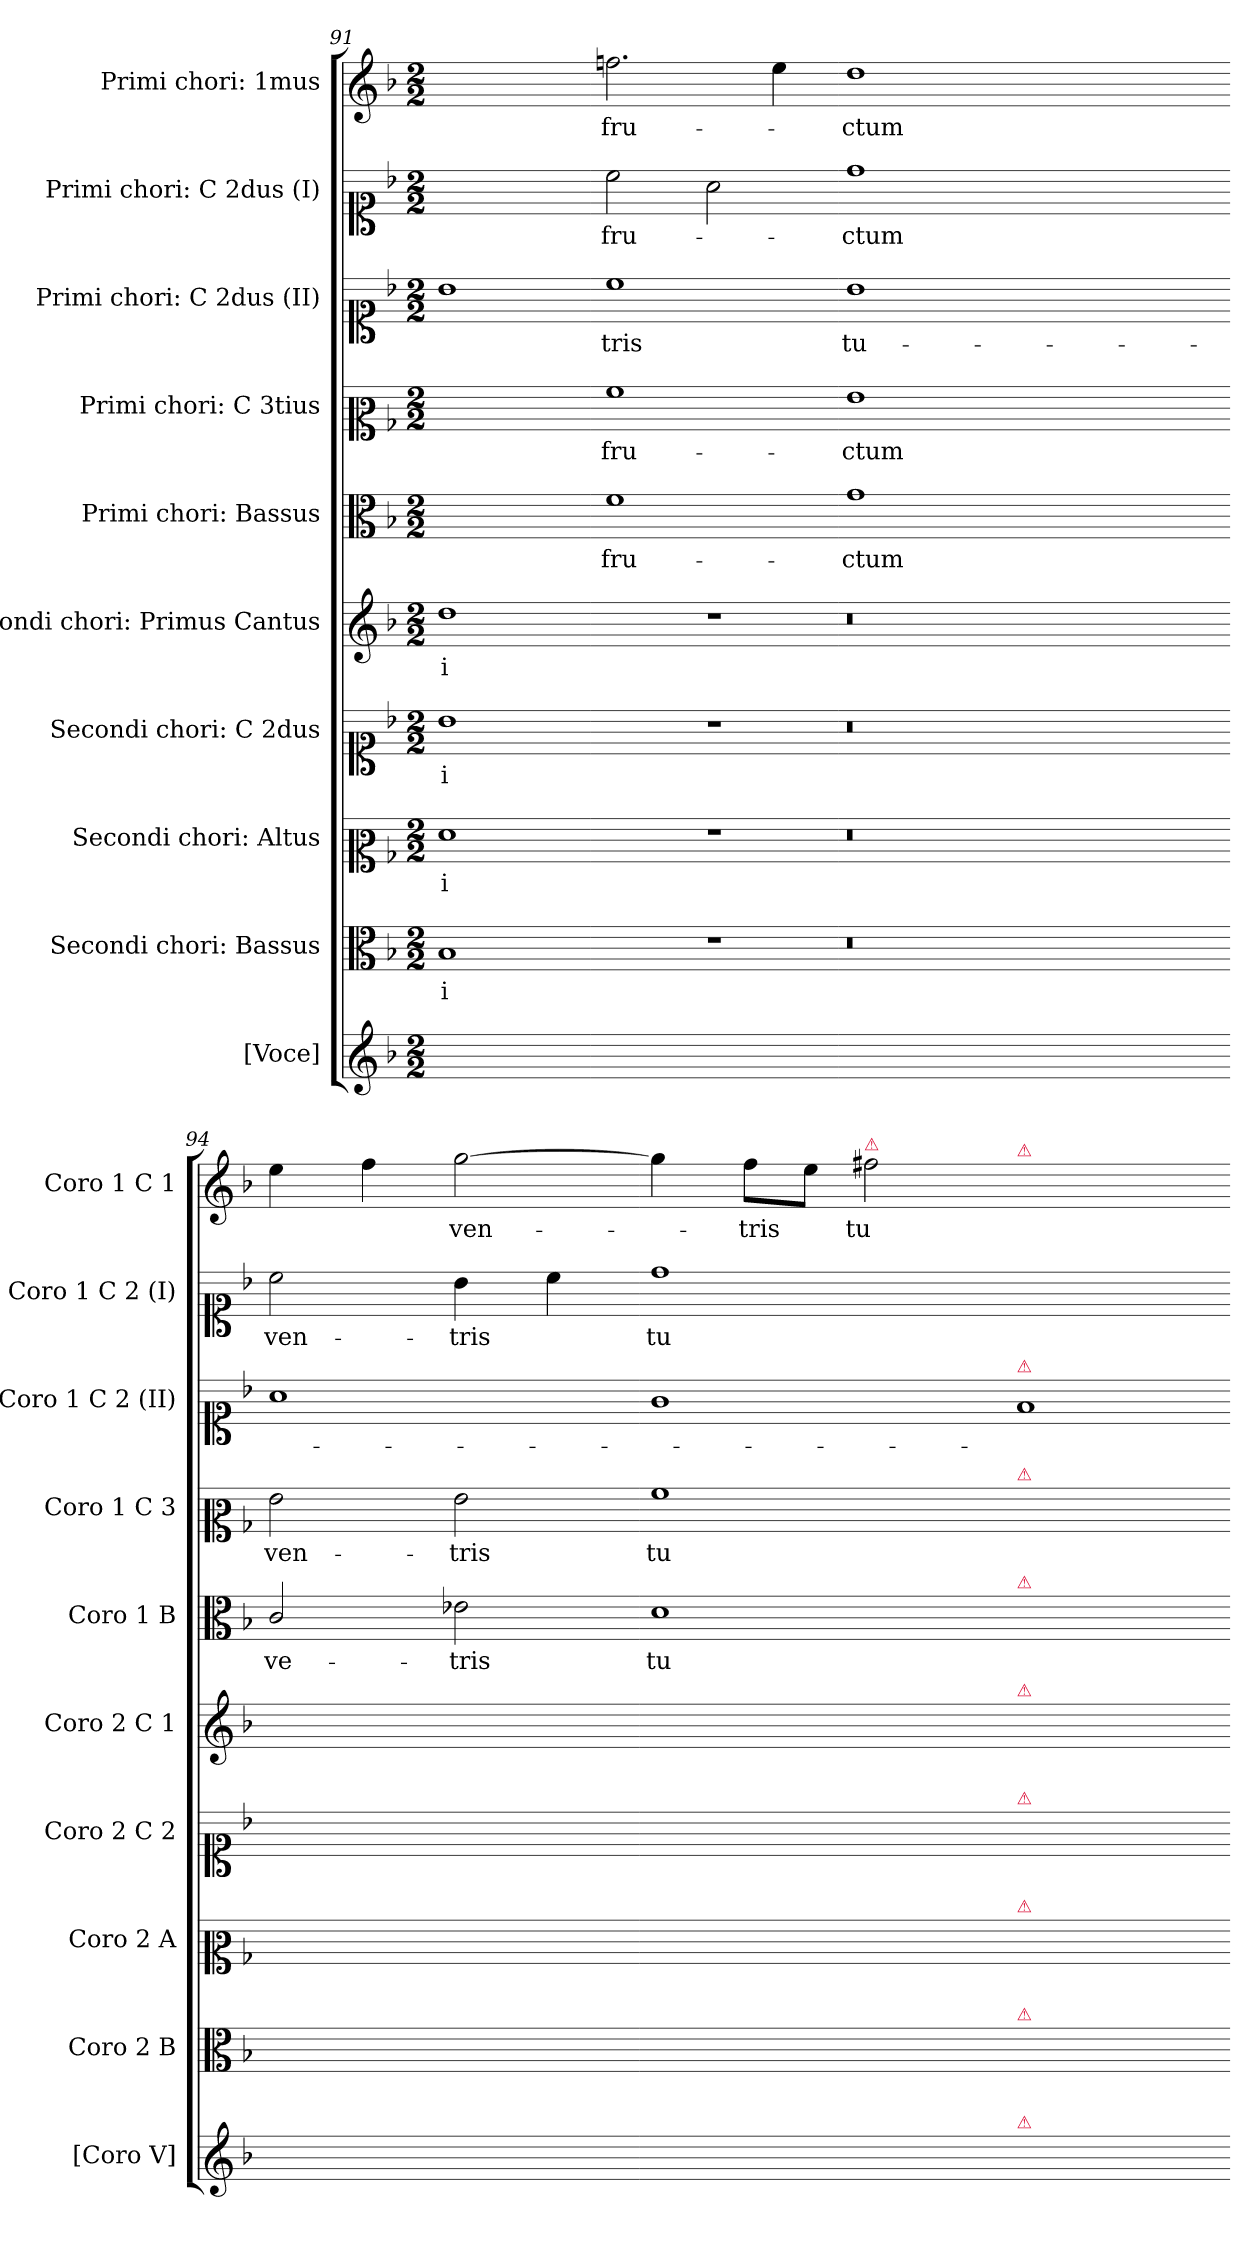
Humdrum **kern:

**kern	**kern	**text	**kern	**text	**kern	**text	**kern	**text	**kern	**text	**kern	**text	**kern	**text	**kern	**text	**kern	**text
*part10	*part9	*part9	*part8	*part8	*part7	*part7	*part6	*part6	*part5	*part5	*part4	*part4	*part3	*part3	*part2	*part2	*part1	*part1
*staff10	*staff9	*staff9	*staff8	*staff8	*staff7	*staff7	*staff6	*staff6	*staff5	*staff5	*staff4	*staff4	*staff3	*staff3	*staff2	*staff2	*staff1	*staff1
*I"[Voce]	*I"Secondi chori: Bassus	*	*I"Secondi chori: Altus	*	*I"Secondi chori: C 2dus	*	*I"Secondi chori: Primus Cantus	*	*I"Primi chori: Bassus	*	*I"Primi chori: C 3tius	*	*I"Primi chori: C 2dus (II)	*	*I"Primi chori: C 2dus (I)	*	*I"Primi chori: 1mus	*
*I'[Coro V]	*I'Coro 2 B	*	*I'Coro 2 A	*	*I'Coro 2 C 2	*	*I'Coro 2 C 1	*	*I'Coro 1 B	*	*I'Coro 1 C 3	*	*I'Coro 1 C 2 (II)	*	*I'Coro 1 C 2 (I)	*	*I'Coro 1 C 1	*
*clefG2	*clefC3	*	*clefC2	*	*clefC1	*	*clefG2	*	*clefC3	*	*clefC2	*	*clefC1	*	*clefC1	*	*clefG2	*
*k[b-]	*k[b-]	*	*k[b-]	*	*k[b-]	*	*k[b-]	*	*k[b-]	*	*k[b-]	*	*k[b-]	*	*k[b-]	*	*k[b-]	*
*M2/2	*M2/2	*	*M2/2	*	*M2/2	*	*M2/2	*	*M2/2	*	*M2/2	*	*M2/2	*	*M2/2	*	*M2/2	*
=91	=91	=91	=91	=91	=91	=91	=91	=91	=91	=91	=91	=91	=91	=91	=91	=91	=91	=91
1ryy	1B-/	-i	1f\	-i	1b-\	-i	1dd\	-i	1ryy	.	1ryy	.	1b-\	.	1ryy	.	1ryy	.
=92-	=92-	=92-	=92-	=92-	=92-	=92-	=92-	=92-	=92-	=92-	=92-	=92-	=92-	=92-	=92-	=92-	=92-	=92-
1ryy	1r	.	1r	.	1r	.	1r	.	1f\	fru-	1a\	fru-	1cc\	-tris	2cc\	fru-	2.ffn\	fru-
.	.	.	.	.	.	.	.	.	.	.	.	.	.	.	2a\	.	.	.
.	.	.	.	.	.	.	.	.	.	.	.	.	.	.	.	.	4ee\	.
=93-	=93-	=93-	=93-	=93-	=93-	=93-	=93-	=93-	=93-	=93-	=93-	=93-	=93-	=93-	=93-	=93-	=93-	=93-
1ryy	0.r	.	0.r	.	0.r	.	0.r	.	1g\	-ctum	1g\	-ctum	1b-\	tu-	1dd\	-ctum	1dd\	-ctum
0ryy	.	.	.	.	.	.	.	.	0ryy	.	0ryy	.	0ryy	.	0ryy	.	0ryy	.
=94-	=94-	=94-	=94-	=94-	=94-	=94-	=94-	=94-	=94-	=94-	=94-	=94-	=94-	=94-	=94-	=94-	=94-	=94-
1ryy	1ryy	.	1ryy	.	1ryy	.	1ryy	.	2c/	ve-	2g\	ven-	1a\	.	2cc\	ven-	4ee\	.
.	.	.	.	.	.	.	.	.	.	.	.	.	.	.	.	.	4ff\	.
.	.	.	.	.	.	.	.	.	2e-X\	-tris	2g\	-tris	.	.	4b-\	-tris	[2gg\	ven-
.	.	.	.	.	.	.	.	.	.	.	.	.	.	.	4cc\	.	.	.
=95-	=95-	=95-	=95-	=95-	=95-	=95-	=95-	=95-	=95-	=95-	=95-	=95-	=95-	=95-	=95-	=95-	=95-	=95-
1ryy	1ryy	.	1ryy	.	1ryy	.	1ryy	.	1d\	tu-	1a\	tu-	1g\	.	1dd\	tu-	4gg\]	.
.	.	.	.	.	.	.	.	.	.	.	.	.	.	.	.	.	8ff\L	-tris
.	.	.	.	.	.	.	.	.	.	.	.	.	.	.	.	.	8ee\J	.
!	!	!	!	!	!	!	!	!	!	!	!	!	!	!	!	!	!LO:TX:a:color=crimson:t=⚠	!
.	.	.	.	.	.	.	.	.	.	.	.	.	.	.	.	.	2ff#X\	tu-
=96-	=96-	=96-	=96-	=96-	=96-	=96-	=96-	=96-	=96-	=96-	=96-	=96-	=96-	=96-	=96-	=96-	=96-	=96-
!	!	!	!	!	!	!	!	!	!	!	!	!	!	!	!	!	!LO:TX:a:color=crimson:t=⚠	!
!	!	!	!	!	!	!	!	!	!	!	!	!	!LO:TX:a:color=crimson:t=⚠	!	!	!	!	!
!	!	!	!	!	!	!	!	!	!	!	!LO:TX:a:color=crimson:t=⚠	!	!	!	!	!	!	!
!	!	!	!	!	!	!	!	!	!LO:TX:a:color=crimson:t=⚠	!	!	!	!	!	!	!	!	!
!	!	!	!	!	!	!	!LO:TX:a:color=crimson:t=⚠	!	!	!	!	!	!	!	!	!	!	!
!	!	!	!	!	!LO:TX:a:color=crimson:t=⚠	!	!	!	!	!	!	!	!	!	!	!	!	!
!	!	!	!LO:TX:a:color=crimson:t=⚠	!	!	!	!	!	!	!	!	!	!	!	!	!	!	!
!	!LO:TX:a:color=crimson:t=⚠	!	!	!	!	!	!	!	!	!	!	!	!	!	!	!	!	!
!LO:TX:a:color=crimson:t=⚠	!	!	!	!	!	!	!	!	!	!	!	!	!	!	!	!	!	!
1ryy	1ryy	.	1ryy	.	1ryy	.	1ryy	.	1ryy	.	1ryy	.	1f/	.	1ryy	.	1ryy	.
=-	=-	=-	=-	=-	=-	=-	=-	=-	=-	=-	=-	=-	=-	=-	=-	=-	=-	=-
*-	*-	*-	*-	*-	*-	*-	*-	*-	*-	*-	*-	*-	*-	*-	*-	*-	*-	*-
